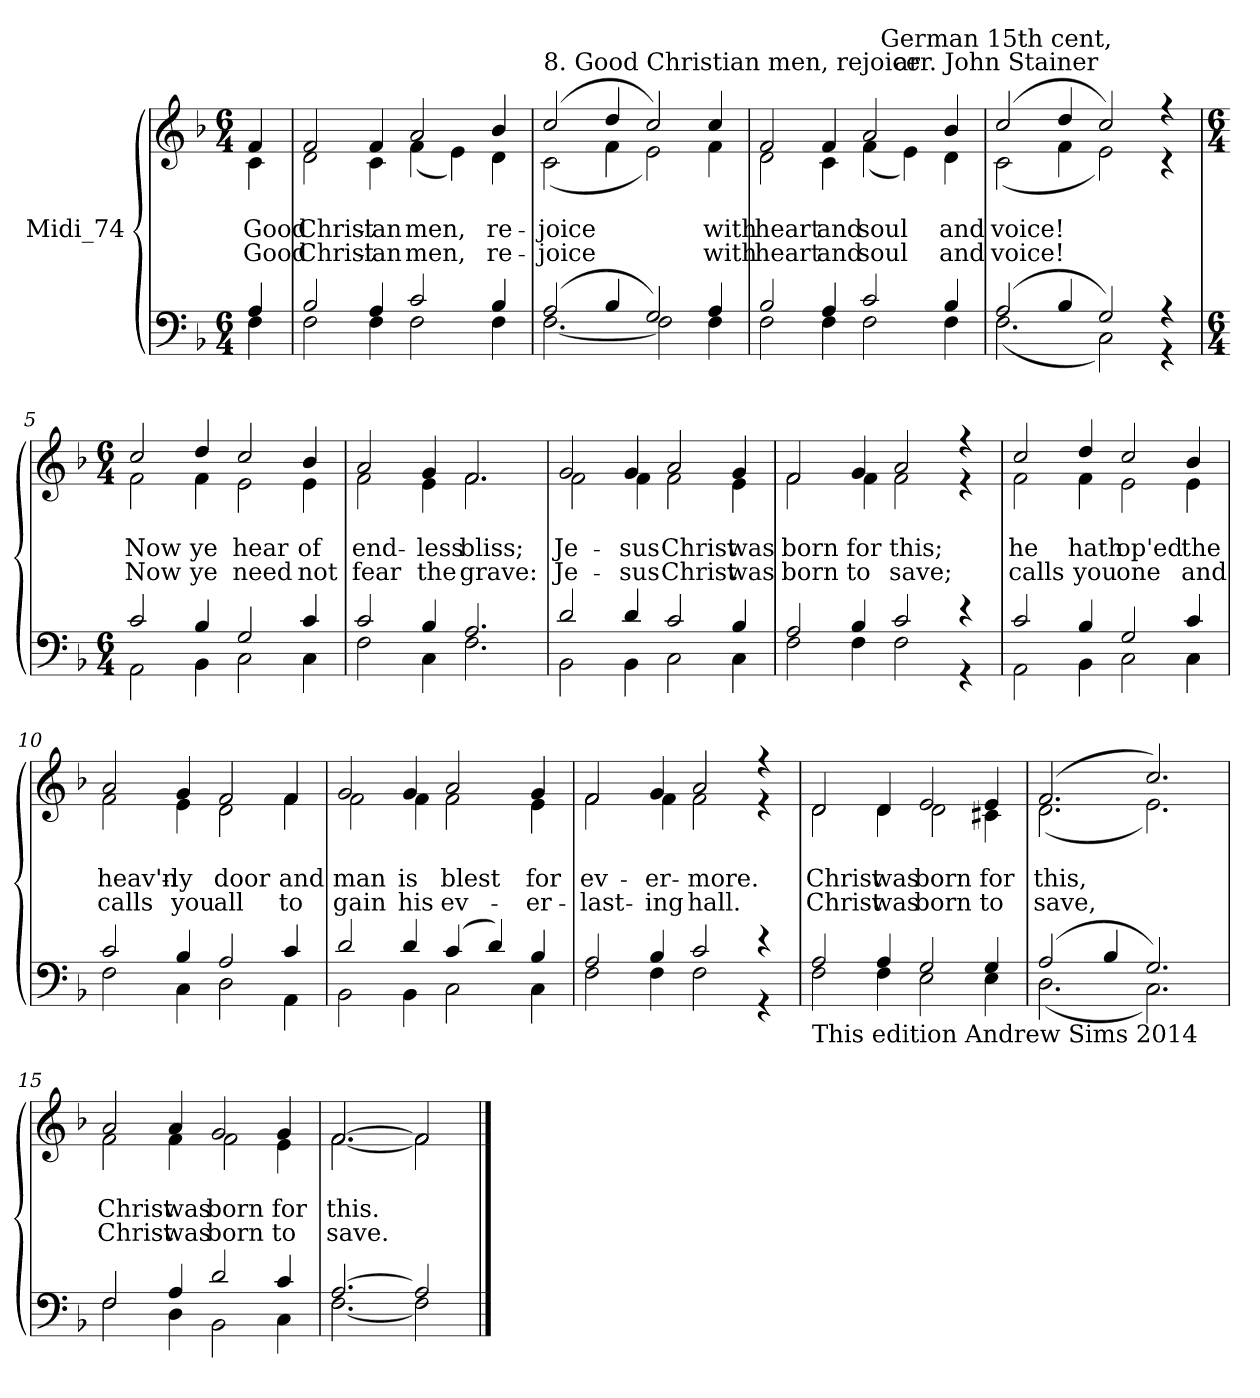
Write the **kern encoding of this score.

**kern	**kern	**text	**text	**text
*part2	*part1	*part1	*part1	*part1
*staff2	*staff1	*staff1	*staff1	*staff1
*I"Midi_74	*I"Midi_74	*	*	*
*clefF4	*clefG2	*	*	*
*k[b-]	*k[b-]	*	*	*
*F:	*F:	*	*	*
*M6/4	*M6/4	*	*	*
=	=	=	=	=
*^	*	*	*	*
!	!	!LO:TX:a:cj:t=German 14th cent,\ntranslated by J.M. Neale	!	!	!
!	!	!	!LO:LY:b	!	!LO:LY:b
*	*	*^	*	*	*
!	!	!	!	!	!LO:LY:b	!
4A/	4F\	4f/	4c\	.	Good	Good
=1	=1	=1	=1	=1	=1	=1
!	!	!	!	!LO:LY:b	!	!LO:LY:b
!	!	!	!	!	!LO:LY:b	!
2B-/	2F\	2f/	2d\	.	-Christ-	-Christ-
!	!	!	!	!LO:LY:b	!	!LO:LY:b
!	!	!	!	!	!LO:LY:b	!
4A/	4F\	4f/	4c\	.	-ian	ian
!	!	!	!	!LO:LY:b	!	!LO:LY:b
!	!	!	!	!	!LO:LY:b	!
2c/	2F\	2a/	(<4f\	.	men,	men,
.	.	.	4e\)	.	.	.
!	!	!	!	!LO:LY:b	!	!LO:LY:b
!	!	!	!	!	!LO:LY:b	!
4B-/	4F\	4b-/	4d\	.	re-	-re-
=2	=2	=2	=2	=2	=2	=2
!	!	!LO:TX:a:t=8. Good Christian men, rejoice	!	!	!	!
!	!	!	!	!LO:LY:b	!	!LO:LY:b
!	!	!	!	!	!LO:LY:b	!
(>2A/	[2.F\	(>2cc/	(<2c\	.	joice	joice
4B-/	.	4dd/	4f\	.	.	.
2G/)	2F\]	2cc/)	2e\)	.	.	.
!	!	!	!	!LO:LY:b	!	!LO:LY:b
!	!	!	!	!	!LO:LY:b	!
4A/	4F\	4cc/	4f\	.	with	with
=3	=3	=3	=3	=3	=3	=3
!	!	!	!	!LO:LY:b	!	!LO:LY:b
!	!	!	!	!	!LO:LY:b	!
2B-/	2F\	2f/	2d\	.	heart	heart
!	!	!	!	!LO:LY:b	!	!LO:LY:b
!	!	!	!	!	!LO:LY:b	!
4A/	4F\	4f/	4c\	.	and	and
!	!	!	!	!LO:LY:b	!	!LO:LY:b
!	!	!	!	!	!LO:LY:b	!
2c/	2F\	2a/	(<4f\	.	soul	soul
.	.	.	4e\)	.	.	.
!	!	!	!	!LO:LY:b	!	!LO:LY:b
!	!	!	!	!	!LO:LY:b	!
4B-/	4F\	4b-/	4d\	.	and	and
=4	=4	=4	=4	=4	=4	=4
!	!	!LO:TX:a:cj:t=German 15th cent,\narr. John Stainer	!	!	!	!
!	!	!	!	!LO:LY:b	!	!LO:LY:b
!	!	!	!	!	!LO:LY:b	!
(>2A/	(<2.F\	(>2cc/	(<2c\	.	voice!	voice!
4B-/	.	4dd/	4f\	.	.	.
2G/)	2C\)	2cc/)	2e\)	.	.	.
4r	4r	4r	4r	.	.	.
!!LO:LB:g=z	!!
=5	=5	=5	=5	=5	=5	=5
*M6/4	*	*M6/4	*	*	*	*
!	!	!	!	!LO:LY:b	!	!LO:LY:b
!	!	!	!	!	!LO:LY:b	!
2c/	2AA\	2cc/	2f\	.	Now	Now
!	!	!	!	!LO:LY:b	!	!LO:LY:b
!	!	!	!	!	!LO:LY:b	!
4B-/	4BB-\	4dd/	4f\	.	ye	ye
!	!	!	!	!LO:LY:b	!	!LO:LY:b
!	!	!	!	!	!LO:LY:b	!
2G/	2C\	2cc/	2e\	.	hear	need
!	!	!	!	!LO:LY:b	!	!LO:LY:b
!	!	!	!	!	!LO:LY:b	!
4c/	4C\	4b-/	4e\	.	of	not
=6	=6	=6	=6	=6	=6	=6
!	!	!	!	!LO:LY:b	!	!LO:LY:b
!	!	!	!	!	!LO:LY:b	!
2c/	2F\	2a/	2f\	.	end-	fear
!	!	!	!	!LO:LY:b	!	!LO:LY:b
!	!	!	!	!	!LO:LY:b	!
4B-/	4C\	4g/	4e\	.	-less	the
!	!	!	!	!LO:LY:b	!	!LO:LY:b
!	!	!	!	!	!LO:LY:b	!
2.A/	2.F\	2.f/	2.f\	.	bliss;	grave:
=7	=7	=7	=7	=7	=7	=7
!	!	!	!	!LO:LY:b	!	!LO:LY:b
!	!	!	!	!	!LO:LY:b	!
2d/	2BB-\	2g/	2f\	.	Je-	-Je-
!	!	!	!	!LO:LY:b	!	!LO:LY:b
!	!	!	!	!	!LO:LY:b	!
4d/	4BB-\	4g/	4f\	.	-sus	sus
!	!	!	!	!LO:LY:b	!	!LO:LY:b
!	!	!	!	!	!LO:LY:b	!
2c/	2C\	2a/	2f\	.	Christ	Christ
!	!	!	!	!LO:LY:b	!	!LO:LY:b
!	!	!	!	!	!LO:LY:b	!
4B-/	4C\	4g/	4e\	.	was	was
=8	=8	=8	=8	=8	=8	=8
!	!	!	!	!LO:LY:b	!	!LO:LY:b
!	!	!	!	!	!LO:LY:b	!
2A/	2F\	2f/	2f\	.	born	born
!	!	!	!	!LO:LY:b	!	!LO:LY:b
!	!	!	!	!	!LO:LY:b	!
4B-/	4F\	4g/	4f\	.	for	-to
!	!	!	!	!LO:LY:b	!	!LO:LY:b
!	!	!	!	!	!LO:LY:b	!
2c/	2F\	2a/	2f\	.	this;	save;
4r	4r	4r	4r	.	.	.
!!LO:LB:g=z	!!
=9	=9	=9	=9	=9	=9	=9
!	!	!	!	!LO:LY:b	!	!LO:LY:b
!	!	!	!	!	!LO:LY:b	!
2c/	2AA\	2cc/	2f\	.	he	calls
!	!	!	!	!LO:LY:b	!	!LO:LY:b
!	!	!	!	!	!LO:LY:b	!
4B-/	4BB-\	4dd/	4f\	.	hath	you
!	!	!	!	!LO:LY:b	!	!LO:LY:b
!	!	!	!	!	!LO:LY:b	!
2G/	2C\	2cc/	2e\	.	op'ed	one
!	!	!	!	!LO:LY:b	!	!LO:LY:b
!	!	!	!	!	!LO:LY:b	!
4c/	4C\	4b-/	4e\	.	the	-and
=10	=10	=10	=10	=10	=10	=10
!	!	!	!	!LO:LY:b	!	!LO:LY:b
!	!	!	!	!	!LO:LY:b	!
2c/	2F\	2a/	2f\	.	heav'n-	calls
!	!	!	!	!LO:LY:b	!	!LO:LY:b
!	!	!	!	!	!LO:LY:b	!
4B-/	4C\	4g/	4e\	.	-ly	you
!	!	!	!	!LO:LY:b	!	!LO:LY:b
!	!	!	!	!	!LO:LY:b	!
2A/	2D\	2f/	2d\	.	door	all
!	!	!	!	!LO:LY:b	!	!LO:LY:b
!	!	!	!	!	!LO:LY:b	!
4c/	4AA\	4f/	4f\	.	and	to
=11	=11	=11	=11	=11	=11	=11
!	!	!	!	!LO:LY:b	!	!LO:LY:b
!	!	!	!	!	!LO:LY:b	!
2d/	2BB-\	2g/	2f\	.	-man	gain
!	!	!	!	!LO:LY:b	!	!LO:LY:b
!	!	!	!	!	!LO:LY:b	!
4d/	4BB-\	4g/	4f\	.	is	his
!	!	!	!	!LO:LY:b	!	!LO:LY:b
!	!	!	!	!	!LO:LY:b	!
(>4c/	2C\	2a/	2f\	.	blest	ev-
4d/)	.	.	.	.	.	.
!	!	!	!	!LO:LY:b	!	!LO:LY:b
!	!	!	!	!	!LO:LY:b	!
4B-/	4C\	4g/	4e\	.	for	er-
=12	=12	=12	=12	=12	=12	=12
!	!	!	!	!LO:LY:b	!	!LO:LY:b
!	!	!	!	!	!LO:LY:b	!
2A/	2F\	2f/	2f\	.	ev-	-last-
!	!	!	!	!LO:LY:b	!	!LO:LY:b
!	!	!	!	!	!LO:LY:b	!
4B-/	4F\	4g/	4f\	.	-er-	ing
!	!	!	!	!LO:LY:b	!	!LO:LY:b
!	!	!	!	!	!LO:LY:b	!
2c/	2F\	2a/	2f\	.	-more.	hall.
4r	4r	4r	4r	.	.	.
!!LO:LB:g=z	!!
=13	=13	=13	=13	=13	=13	=13
!LO:TX:b:t=This edition  Andrew Sims 2014	!	!	!	!	!	!
!	!	!	!	!LO:LY:b	!	!LO:LY:b
!	!	!	!	!	!LO:LY:b	!
2A/	2F\	2d/	2d\	.	Christ	Christ
!	!	!	!	!LO:LY:b	!	!LO:LY:b
!	!	!	!	!	!LO:LY:b	!
4A/	4F\	4d/	4d\	.	was	was
!	!	!	!	!LO:LY:b	!	!LO:LY:b
!	!	!	!	!	!LO:LY:b	!
2G/	2E\	2e/	2d\	.	born	born
!	!	!	!	!LO:LY:b	!	!LO:LY:b
!	!	!	!	!	!LO:LY:b	!
4G/	4E\	4e/	4c#X\	.	for	-to
=14	=14	=14	=14	=14	=14	=14
!	!	!	!	!LO:LY:b	!	!LO:LY:b
!	!	!	!	!	!LO:LY:b	!
(>2A/	(<2.D\	(>2.f/	(<2.d\	.	this,	save,
4B-/	.	.	.	.	.	.
2.G/)	2.C\)	2.cc/)	2.e\)	.	.	.
=15	=15	=15	=15	=15	=15	=15
!	!	!	!	!LO:LY:b	!	!LO:LY:b
!	!	!	!	!	!LO:LY:b	!
2F/	2F\	2a/	2f\	.	Christ	Christ
!	!	!	!	!LO:LY:b	!	!LO:LY:b
!	!	!	!	!	!LO:LY:b	!
4A/	4D\	4a/	4f\	.	was	was
!	!	!	!	!LO:LY:b	!	!LO:LY:b
!	!	!	!	!	!LO:LY:b	!
2d/	2BB-\	2g/	2f\	.	born	born
!	!	!	!	!LO:LY:b	!	!LO:LY:b
!	!	!	!	!	!LO:LY:b	!
4c/	4C\	4g/	4e\	.	for	-to
=16	=16	=16	=16	=16	=16	=16
!	!	!	!	!LO:LY:b	!	!LO:LY:b
!	!	!	!	!	!LO:LY:b	!
[2.A/	[2.F\	[2.f/	[2.f\	.	this.	save.
2A/]	2F\]	2f/]	2f\]	.	.	.
*v	*v	*	*	*	*	*
*	*v	*v	*	*	*
==	==	==	==	==
*-	*-	*-	*-	*-
